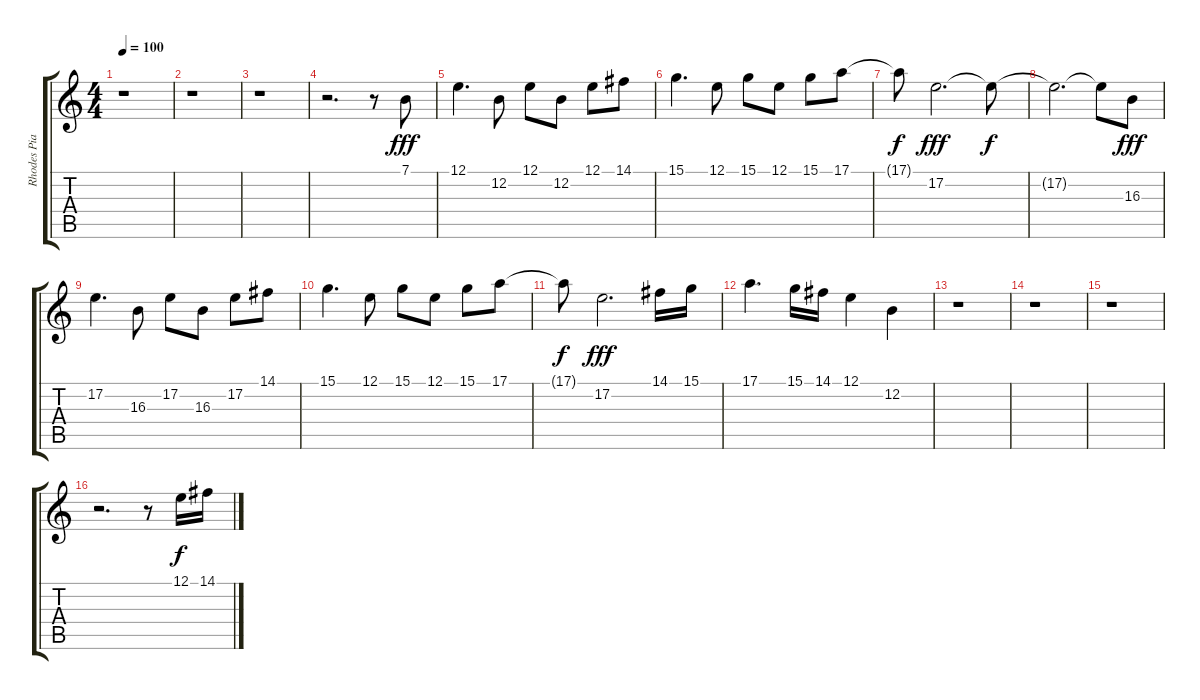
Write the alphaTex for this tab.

\track ("Rhodes Piano" "Rhodes Pia") {instrument electricpiano1}
\staff {score tabs}
\tuning (E4 B3 G3 D3 A2 E2) {hide}
\ts (4 4)
\tempo 100
\clef g2
\ks c
r.1{dy mf} |
r.1 |
r.1 |
r.2{d} r.8 7.1.8{dy fff volume 9} |
12.1.4{d} 12.2.8 12.1.8 12.2.8 12.1.8 14.1.8 |
15.1.4{d} 12.1.8 15.1.8 12.1.8 15.1.8 17.1.8 |
17.1{t}.8{dy f} 17.2.2{d dy fff} 17.2{t}.8{dy f} |
17.2{t}.2{d} 17.2{t}.8 16.3.8{dy fff volume 9} |
17.2.4{d} 16.3.8 17.2.8 16.3.8 17.2.8 14.1.8 |
15.1.4{d} 12.1.8 15.1.8 12.1.8 15.1.8 17.1.8 |
17.1{t}.8{dy f} 17.2.2{d dy fff} 14.1.16 15.1.16 |
17.1.4{d} 15.1.16 14.1.16 12.1.4 12.2.4{volume 8} |
r.1 |
r.1 |
r.1 |
r.2{d} r.8 12.1.16{dy f volume 16 instrument synthstrings2} 14.1.16
